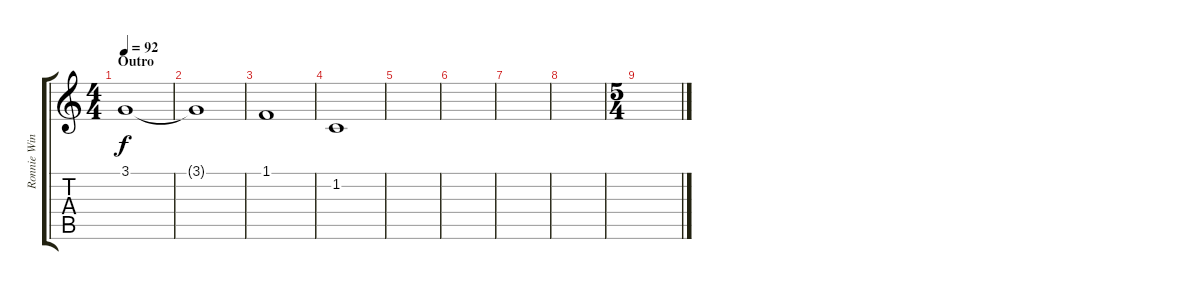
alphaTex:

\track ("Ronnie Winter (Backup Vocals)" "Ronnie Win") {instrument clarinet}
\staff {score tabs}
\tuning (E4 B3 G3 D3 A2 E2) {hide}
\ts (4 4)
\section ("" "Outro")
\tempo 92
\clef g2
\ks c
3.1.1{dy f} |
3.1{t}.1 |
1.1.1 |
1.2.1 |
|
|
|
|
\ts (5 4)
